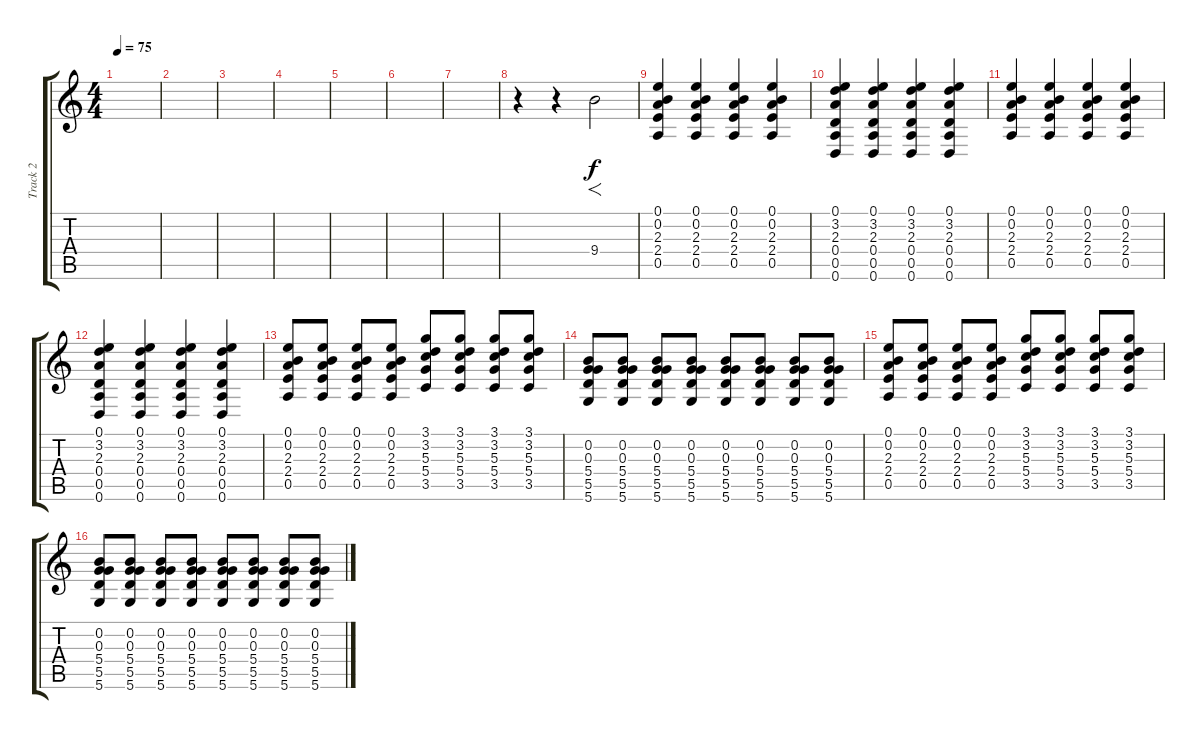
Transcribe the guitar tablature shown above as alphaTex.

\track ("Track 2" "Track 2") {instrument distortionguitar}
\staff {score tabs}
\tuning (E4 B3 G3 D3 A2 D2) {hide}
\ts (4 4)
\tempo 75
\clef g2
\ks c
|
|
|
|
|
|
|
r.4{volume 13 balance 8} r.4 9.4.2{f} |
(0.1 0.2 2.3 2.4 0.5).4 (0.1 0.2 2.3 2.4 0.5).4 (0.1 0.2 2.3 2.4 0.5).4 (0.1 0.2 2.3 2.4 0.5).4 |
(0.1 3.2 2.3 0.4 0.5 0.6).4 (0.1 3.2 2.3 0.4 0.5 0.6).4 (0.1 3.2 2.3 0.4 0.5 0.6).4 (0.1 3.2 2.3 0.4 0.5 0.6).4 |
(0.1 0.2 2.3 2.4 0.5).4 (0.1 0.2 2.3 2.4 0.5).4 (0.1 0.2 2.3 2.4 0.5).4 (0.1 0.2 2.3 2.4 0.5).4 |
(0.1 3.2 2.3 0.4 0.5 0.6).4 (0.1 3.2 2.3 0.4 0.5 0.6).4 (0.1 3.2 2.3 0.4 0.5 0.6).4 (0.1 3.2 2.3 0.4 0.5 0.6).4 |
(0.1 0.2 2.3 2.4 0.5).8{volume 13} (0.1 0.2 2.3 2.4 0.5).8 (0.1 0.2 2.3 2.4 0.5).8 (0.1 0.2 2.3 2.4 0.5).8 (3.1 3.2 5.3 5.4 3.5).8 (3.1 3.2 5.3 5.4 3.5).8 (3.1 3.2 5.3 5.4 3.5).8 (3.1 3.2 5.3 5.4 3.5).8 |
(0.2 0.3 5.4 5.5 5.6).8 (0.2 0.3 5.4 5.5 5.6).8 (0.2 0.3 5.4 5.5 5.6).8 (0.2 0.3 5.4 5.5 5.6).8 (0.2 0.3 5.4 5.5 5.6).8 (0.2 0.3 5.4 5.5 5.6).8 (0.2 0.3 5.4 5.5 5.6).8 (0.2 0.3 5.4 5.5 5.6).8 |
(0.1 0.2 2.3 2.4 0.5).8{volume 13} (0.1 0.2 2.3 2.4 0.5).8 (0.1 0.2 2.3 2.4 0.5).8 (0.1 0.2 2.3 2.4 0.5).8 (3.1 3.2 5.3 5.4 3.5).8 (3.1 3.2 5.3 5.4 3.5).8 (3.1 3.2 5.3 5.4 3.5).8 (3.1 3.2 5.3 5.4 3.5).8 |
(0.2 0.3 5.4 5.5 5.6).8 (0.2 0.3 5.4 5.5 5.6).8 (0.2 0.3 5.4 5.5 5.6).8 (0.2 0.3 5.4 5.5 5.6).8 (0.2 0.3 5.4 5.5 5.6).8 (0.2 0.3 5.4 5.5 5.6).8 (0.2 0.3 5.4 5.5 5.6).8 (0.2 0.3 5.4 5.5 5.6).8
